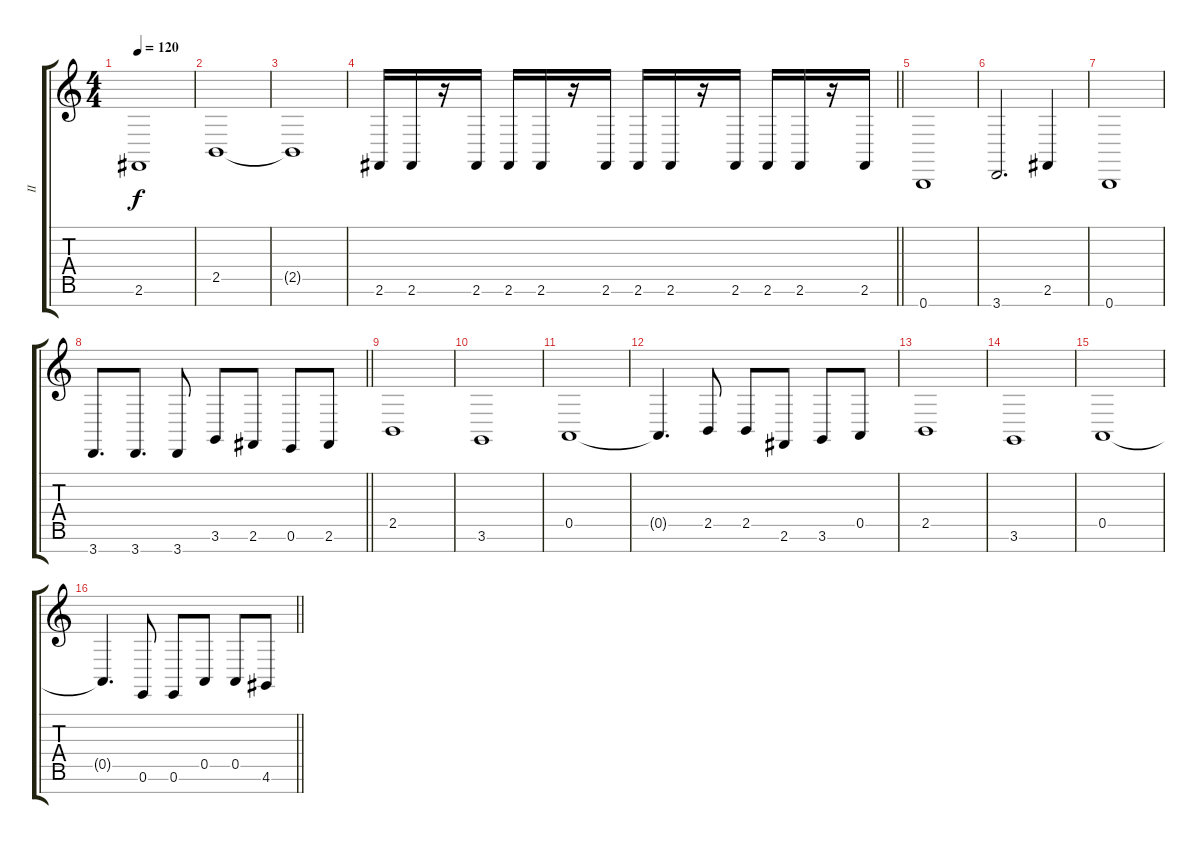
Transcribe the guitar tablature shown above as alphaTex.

\track ("II" "II") {instrument stringensemble1}
\staff {score tabs}
\tuning (E4 B3 G3 D3 A2 E2 B1) {hide}
\ts (4 4)
\tempo 120
\clef g2
\ks c
2.6.1{dy f} |
2.5.1 |
2.5{t}.1 |
\barLineRight lightlight
2.6.16 2.6.16 r.16 2.6.16 2.6.16 2.6.16 r.16 2.6.16 2.6.16 2.6.16 r.16 2.6.16 2.6.16 2.6.16 r.16 2.6.16 |
0.7.1 |
3.7.2{d} 2.6.4 |
0.7.1 |
\barLineRight lightlight
3.7.8{d} 3.7.8{d} 3.7.8 3.6.8 2.6.8 0.6.8 2.6.8 |
2.5.1 |
3.6.1 |
0.5.1 |
0.5{t}.4{d} 2.5.8 2.5.8 2.6.8 3.6.8 0.5.8 |
2.5.1 |
3.6.1 |
0.5.1 |
\barLineRight lightlight
0.5{t}.4{d} 0.6.8 0.6.8 0.5.8 0.5.8 4.6.8
